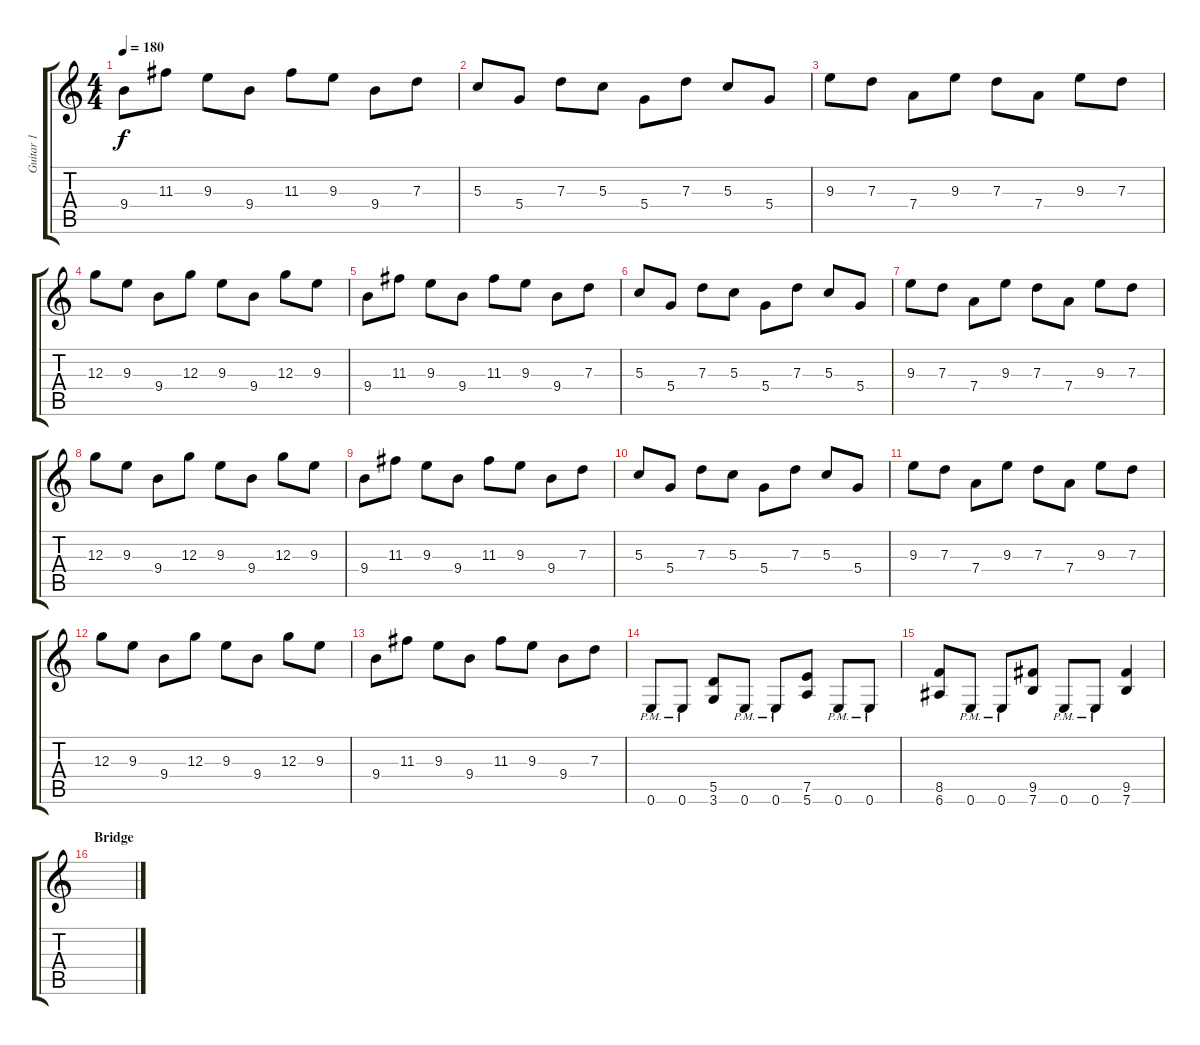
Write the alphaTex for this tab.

\track ("Guitar 1" "Guitar 1") {instrument overdrivenguitar}
\staff {score tabs}
\tuning (E4 B3 G3 D3 A2 E2) {hide}
\ts (4 4)
\tempo 180
\clef g2
\ks c
9.4.8{dy f} 11.3.8 9.3.8 9.4.8 11.3.8 9.3.8 9.4.8 7.3.8 |
5.3.8 5.4.8 7.3.8 5.3.8 5.4.8 7.3.8 5.3.8 5.4.8 |
9.3.8 7.3.8 7.4.8 9.3.8 7.3.8 7.4.8 9.3.8 7.3.8 |
12.3.8 9.3.8 9.4.8 12.3.8 9.3.8 9.4.8 12.3.8 9.3.8 |
9.4.8 11.3.8 9.3.8 9.4.8 11.3.8 9.3.8 9.4.8 7.3.8 |
5.3.8 5.4.8 7.3.8 5.3.8 5.4.8 7.3.8 5.3.8 5.4.8 |
9.3.8 7.3.8 7.4.8 9.3.8 7.3.8 7.4.8 9.3.8 7.3.8 |
12.3.8 9.3.8 9.4.8 12.3.8 9.3.8 9.4.8 12.3.8 9.3.8 |
9.4.8 11.3.8 9.3.8 9.4.8 11.3.8 9.3.8 9.4.8 7.3.8 |
5.3.8 5.4.8 7.3.8 5.3.8 5.4.8 7.3.8 5.3.8 5.4.8 |
9.3.8 7.3.8 7.4.8 9.3.8 7.3.8 7.4.8 9.3.8 7.3.8 |
12.3.8 9.3.8 9.4.8 12.3.8 9.3.8 9.4.8 12.3.8 9.3.8 |
9.4.8 11.3.8 9.3.8 9.4.8 11.3.8 9.3.8 9.4.8 7.3.8 |
0.6{pm}.8 0.6{pm}.8 (5.5 3.6).8 0.6{pm}.8 0.6{pm}.8 (7.5 5.6).8 0.6{pm}.8 0.6{pm}.8 |
(8.5 6.6).8 0.6{pm}.8 0.6{pm}.8 (9.5 7.6).8 0.6{pm}.8 0.6{pm}.8 (9.5 7.6).4 |
\section ("" "Bridge")
